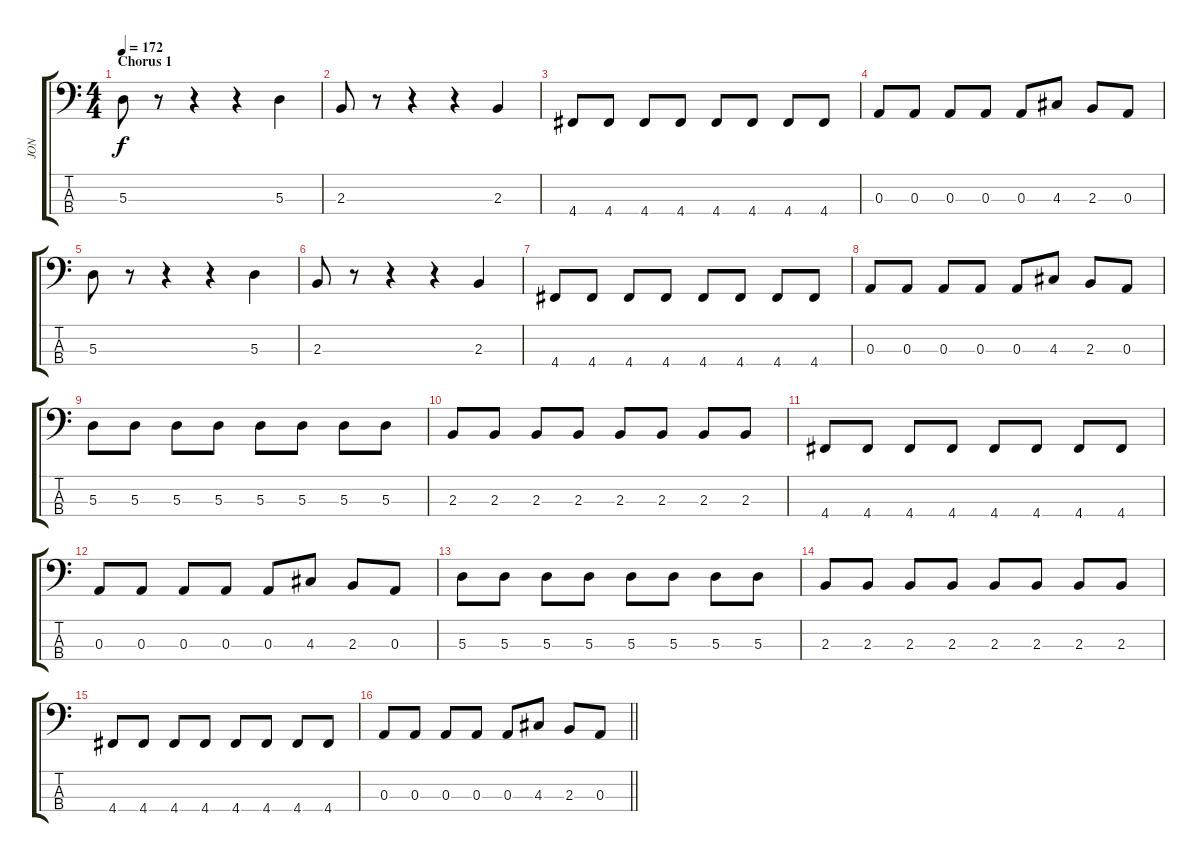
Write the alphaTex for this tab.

\track ("JON" "JON") {instrument electricbassfinger}
\staff {score tabs}
\tuning (G2 D2 A1 D1) {hide}
\ts (4 4)
\section ("" "Chorus 1")
\tempo 172
\clef f4
\ks c
5.3.8{dy f} r.8 r.4 r.4 5.3.4 |
2.3.8 r.8 r.4 r.4 2.3.4 |
4.4.8 4.4.8 4.4.8 4.4.8 4.4.8 4.4.8 4.4.8 4.4.8 |
0.3.8 0.3.8 0.3.8 0.3.8 0.3.8 4.3.8 2.3.8 0.3.8 |
5.3.8 r.8 r.4 r.4 5.3.4 |
2.3.8 r.8 r.4 r.4 2.3.4 |
4.4.8 4.4.8 4.4.8 4.4.8 4.4.8 4.4.8 4.4.8 4.4.8 |
0.3.8 0.3.8 0.3.8 0.3.8 0.3.8 4.3.8 2.3.8 0.3.8 |
5.3.8 5.3.8 5.3.8 5.3.8 5.3.8 5.3.8 5.3.8 5.3.8 |
2.3.8 2.3.8 2.3.8 2.3.8 2.3.8 2.3.8 2.3.8 2.3.8 |
4.4.8 4.4.8 4.4.8 4.4.8 4.4.8 4.4.8 4.4.8 4.4.8 |
0.3.8 0.3.8 0.3.8 0.3.8 0.3.8 4.3.8 2.3.8 0.3.8 |
5.3.8 5.3.8 5.3.8 5.3.8 5.3.8 5.3.8 5.3.8 5.3.8 |
2.3.8 2.3.8 2.3.8 2.3.8 2.3.8 2.3.8 2.3.8 2.3.8 |
4.4.8 4.4.8 4.4.8 4.4.8 4.4.8 4.4.8 4.4.8 4.4.8 |
\barLineRight lightlight
0.3.8 0.3.8 0.3.8 0.3.8 0.3.8 4.3.8 2.3.8 0.3.8
